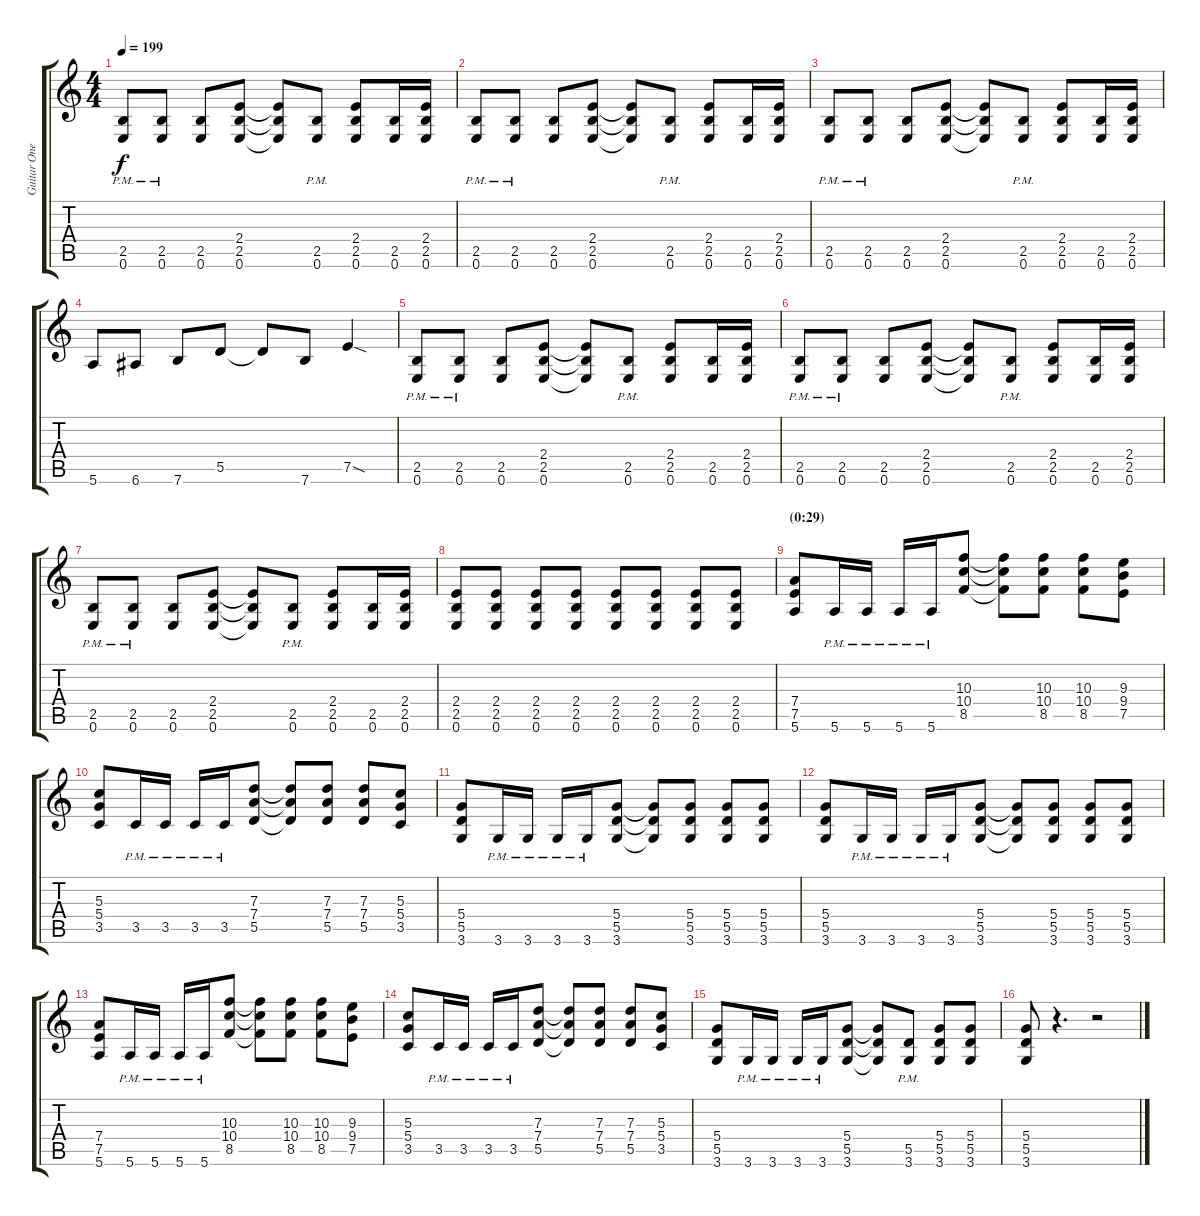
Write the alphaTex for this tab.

\track ("Guitar One" "Guitar One") {instrument distortionguitar}
\staff {score tabs}
\tuning (E4 B3 G3 D3 A2 E2) {hide}
\ts (4 4)
\tempo 199
\clef g2
\ks c
(2.5{pm} 0.6{pm}).8{dy f} (2.5{pm} 0.6{pm}).8 (2.5 0.6).8 (2.4 2.5 0.6).8 (2.4{t} 2.5{t} 0.6{t}).8 (2.5{pm} 0.6{pm}).8 (2.4 2.5 0.6).8 (2.5 0.6).16 (2.4 2.5 0.6).16 |
(2.5{pm} 0.6{pm}).8 (2.5{pm} 0.6{pm}).8 (2.5 0.6).8 (2.4 2.5 0.6).8 (2.4{t} 2.5{t} 0.6{t}).8 (2.5{pm} 0.6{pm}).8 (2.4 2.5 0.6).8 (2.5 0.6).16 (2.4 2.5 0.6).16 |
(2.5{pm} 0.6{pm}).8 (2.5{pm} 0.6{pm}).8 (2.5 0.6).8 (2.4 2.5 0.6).8 (2.4{t} 2.5{t} 0.6{t}).8 (2.5{pm} 0.6{pm}).8 (2.4 2.5 0.6).8 (2.5 0.6).16 (2.4 2.5 0.6).16 |
5.6.8 6.6.8 7.6.8 5.5.8 5.5{t}.8 7.6.8 7.5{sod}.4 |
(2.5{pm} 0.6{pm}).8 (2.5{pm} 0.6{pm}).8 (2.5 0.6).8 (2.4 2.5 0.6).8 (2.4{t} 2.5{t} 0.6{t}).8 (2.5{pm} 0.6{pm}).8 (2.4 2.5 0.6).8 (2.5 0.6).16 (2.4 2.5 0.6).16 |
(2.5{pm} 0.6{pm}).8 (2.5{pm} 0.6{pm}).8 (2.5 0.6).8 (2.4 2.5 0.6).8 (2.4{t} 2.5{t} 0.6{t}).8 (2.5{pm} 0.6{pm}).8 (2.4 2.5 0.6).8 (2.5 0.6).16 (2.4 2.5 0.6).16 |
(2.5{pm} 0.6{pm}).8 (2.5{pm} 0.6{pm}).8 (2.5 0.6).8 (2.4 2.5 0.6).8 (2.4{t} 2.5{t} 0.6{t}).8 (2.5{pm} 0.6{pm}).8 (2.4 2.5 0.6).8 (2.5 0.6).16 (2.4 2.5 0.6).16 |
(2.4 2.5 0.6).8 (2.4 2.5 0.6).8 (2.4 2.5 0.6).8 (2.4 2.5 0.6).8 (2.4 2.5 0.6).8 (2.4 2.5 0.6).8 (2.4 2.5 0.6).8 (2.4 2.5 0.6).8 |
\section ("" "(0:29)")
(7.4 7.5 5.6).8 5.6{pm}.16 5.6{pm}.16 5.6{pm}.16 5.6{pm}.16 (10.3 10.4 8.5).8 (10.3{t} 10.4{t} 8.5{t}).8 (10.3 10.4 8.5).8 (10.3 10.4 8.5).8 (9.3 9.4 7.5).8 |
(5.3 5.4 3.5).8 3.5{pm}.16 3.5{pm}.16 3.5{pm}.16 3.5{pm}.16 (7.3 7.4 5.5).8 (7.3{t} 7.4{t} 5.5{t}).8 (7.3 7.4 5.5).8 (7.3 7.4 5.5).8 (5.3 5.4 3.5).8 |
(5.4 5.5 3.6).8{balance 8} 3.6{pm}.16 3.6{pm}.16 3.6{pm}.16 3.6{pm}.16 (5.4 5.5 3.6).8 (5.4{t} 5.5{t} 3.6{t}).8 (5.4 5.5 3.6).8 (5.4 5.5 3.6).8 (5.4 5.5 3.6).8 |
(5.4 5.5 3.6).8 3.6{pm}.16 3.6{pm}.16 3.6{pm}.16 3.6{pm}.16 (5.4 5.5 3.6).8 (5.4{t} 5.5{t} 3.6{t}).8 (5.4 5.5 3.6).8 (5.4 5.5 3.6).8 (5.4 5.5 3.6).8 |
(7.4 7.5 5.6).8 5.6{pm}.16 5.6{pm}.16 5.6{pm}.16 5.6{pm}.16 (10.3 10.4 8.5).8 (10.3{t} 10.4{t} 8.5{t}).8 (10.3 10.4 8.5).8 (10.3 10.4 8.5).8 (9.3 9.4 7.5).8 |
(5.3 5.4 3.5).8 3.5{pm}.16 3.5{pm}.16 3.5{pm}.16 3.5{pm}.16 (7.3 7.4 5.5).8 (7.3{t} 7.4{t} 5.5{t}).8 (7.3 7.4 5.5).8 (7.3 7.4 5.5).8 (5.3 5.4 3.5).8 |
(5.4 5.5 3.6).8 3.6{pm}.16 3.6{pm}.16 3.6{pm}.16 3.6{pm}.16 (5.4 5.5 3.6).8 (5.4{t} 5.5{t} 3.6{t}).8 (5.5{pm} 3.6{pm}).8 (5.4 5.5 3.6).8 (5.4 5.5 3.6).8 |
(5.4 5.5 3.6).8 r.4{d} r.2
